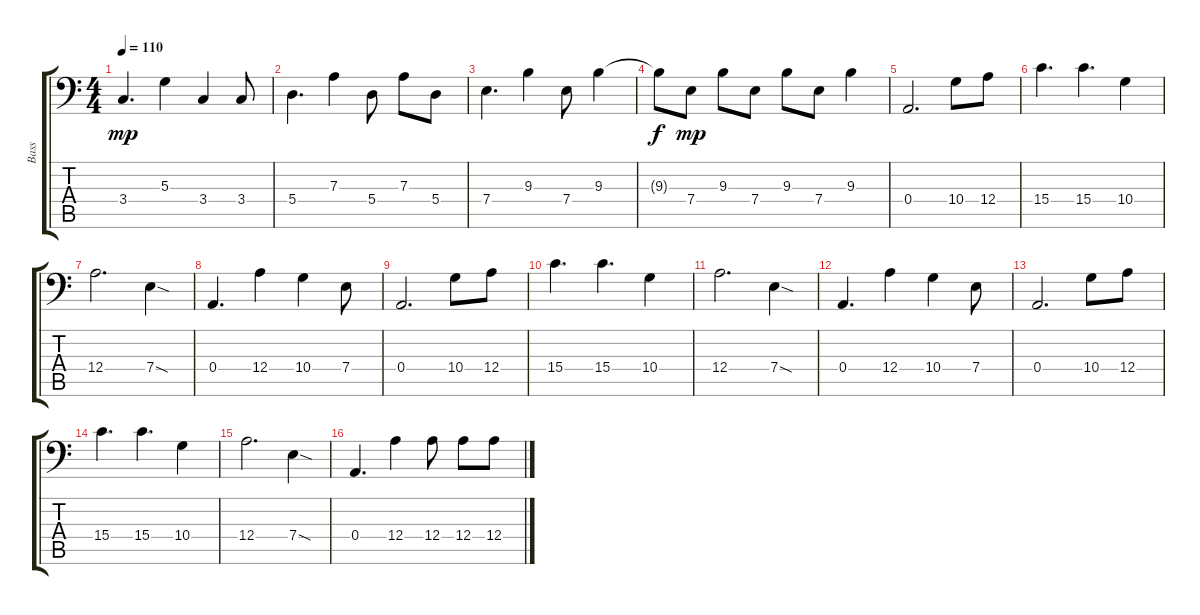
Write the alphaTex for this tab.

\track ("Bass" "Bass") {instrument electricbassfinger}
\staff {score tabs}
\tuning (C3 G2 D2 A1 E1 B0) {hide}
\ts (4 4)
\tempo 110
\clef f4
\ks c
3.4.4{d dy mp} 5.3.4 3.4.4 3.4.8 |
5.4.4{d} 7.3.4 5.4.8 7.3.8 5.4.8 |
7.4.4{d} 9.3.4 7.4.8 9.3.4 |
9.3{t}.8{dy f} 7.4.8{dy mp} 9.3.8 7.4.8 9.3.8 7.4.8 9.3.4 |
0.4.2{d} 10.4.8 12.4.8 |
15.4.4{d} 15.4.4{d} 10.4.4 |
12.4.2{d} 7.4{sod}.4 |
0.4.4{d} 12.4.4 10.4.4 7.4.8 |
0.4.2{d} 10.4.8 12.4.8 |
15.4.4{d} 15.4.4{d} 10.4.4 |
12.4.2{d} 7.4{sod}.4 |
0.4.4{d} 12.4.4 10.4.4 7.4.8 |
0.4.2{d} 10.4.8 12.4.8 |
15.4.4{d} 15.4.4{d} 10.4.4 |
12.4.2{d} 7.4{sod}.4 |
0.4.4{d} 12.4.4 12.4.8 12.4.8 12.4.8
